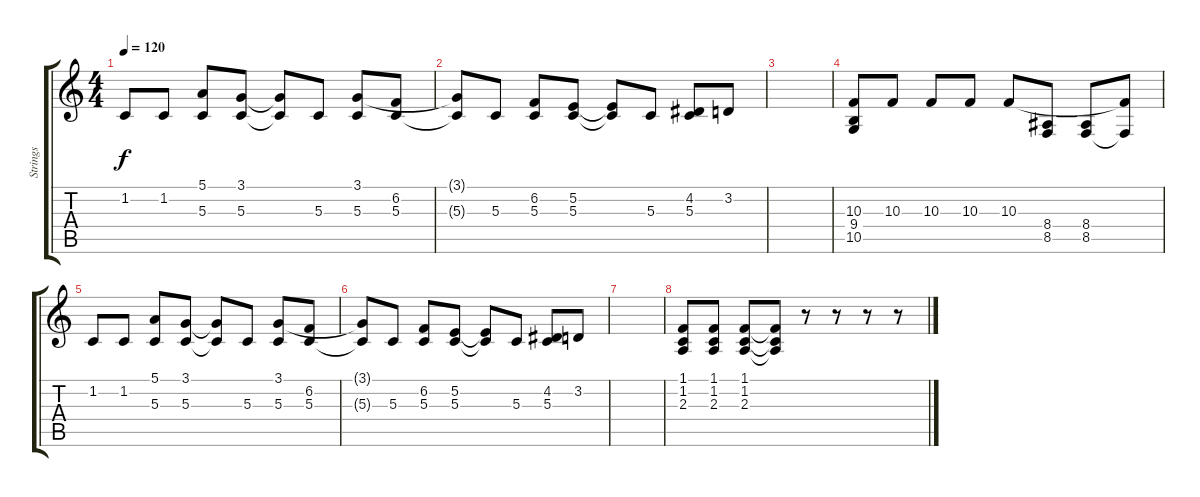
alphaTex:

\track ("Strings" "Strings") {instrument stringensemble1}
\staff {score tabs}
\tuning (E4 B3 G3 D3 A2 E2) {hide}
\ts (4 4)
\tempo 120
\clef g2
\ks c
1.2.8{dy f} 1.2.8 (5.1 5.3).8 (3.1 5.3).8 (3.1{t} 5.3{t}).8 5.3.8 (3.1 5.3).8 (6.2 5.3).8 |
(3.1{t} 5.3{t}).8 5.3.8 (6.2 5.3).8 (5.2 5.3).8 (5.2{t} 5.3{t}).8 5.3.8 (4.2 5.3).8 3.2.8 |
|
(10.3 9.4 10.5).8 10.3.8 10.3.8 10.3.8 10.3.8 (8.4 8.5).8 (8.4 8.5).8 (10.3{t} 8.5{t}).8 |
1.2.8 1.2.8 (5.1 5.3).8 (3.1 5.3).8 (3.1{t} 5.3{t}).8 5.3.8 (3.1 5.3).8 (6.2 5.3).8 |
(3.1{t} 5.3{t}).8 5.3.8 (6.2 5.3).8 (5.2 5.3).8 (5.2{t} 5.3{t}).8 5.3.8 (4.2 5.3).8 3.2.8 |
|
(1.1 1.2 2.3).8 (1.1 1.2 2.3).8 (1.1 1.2 2.3).8 (1.1{t} 1.2{t} 2.3{t}).8 r.8 r.8 r.8 r.8
